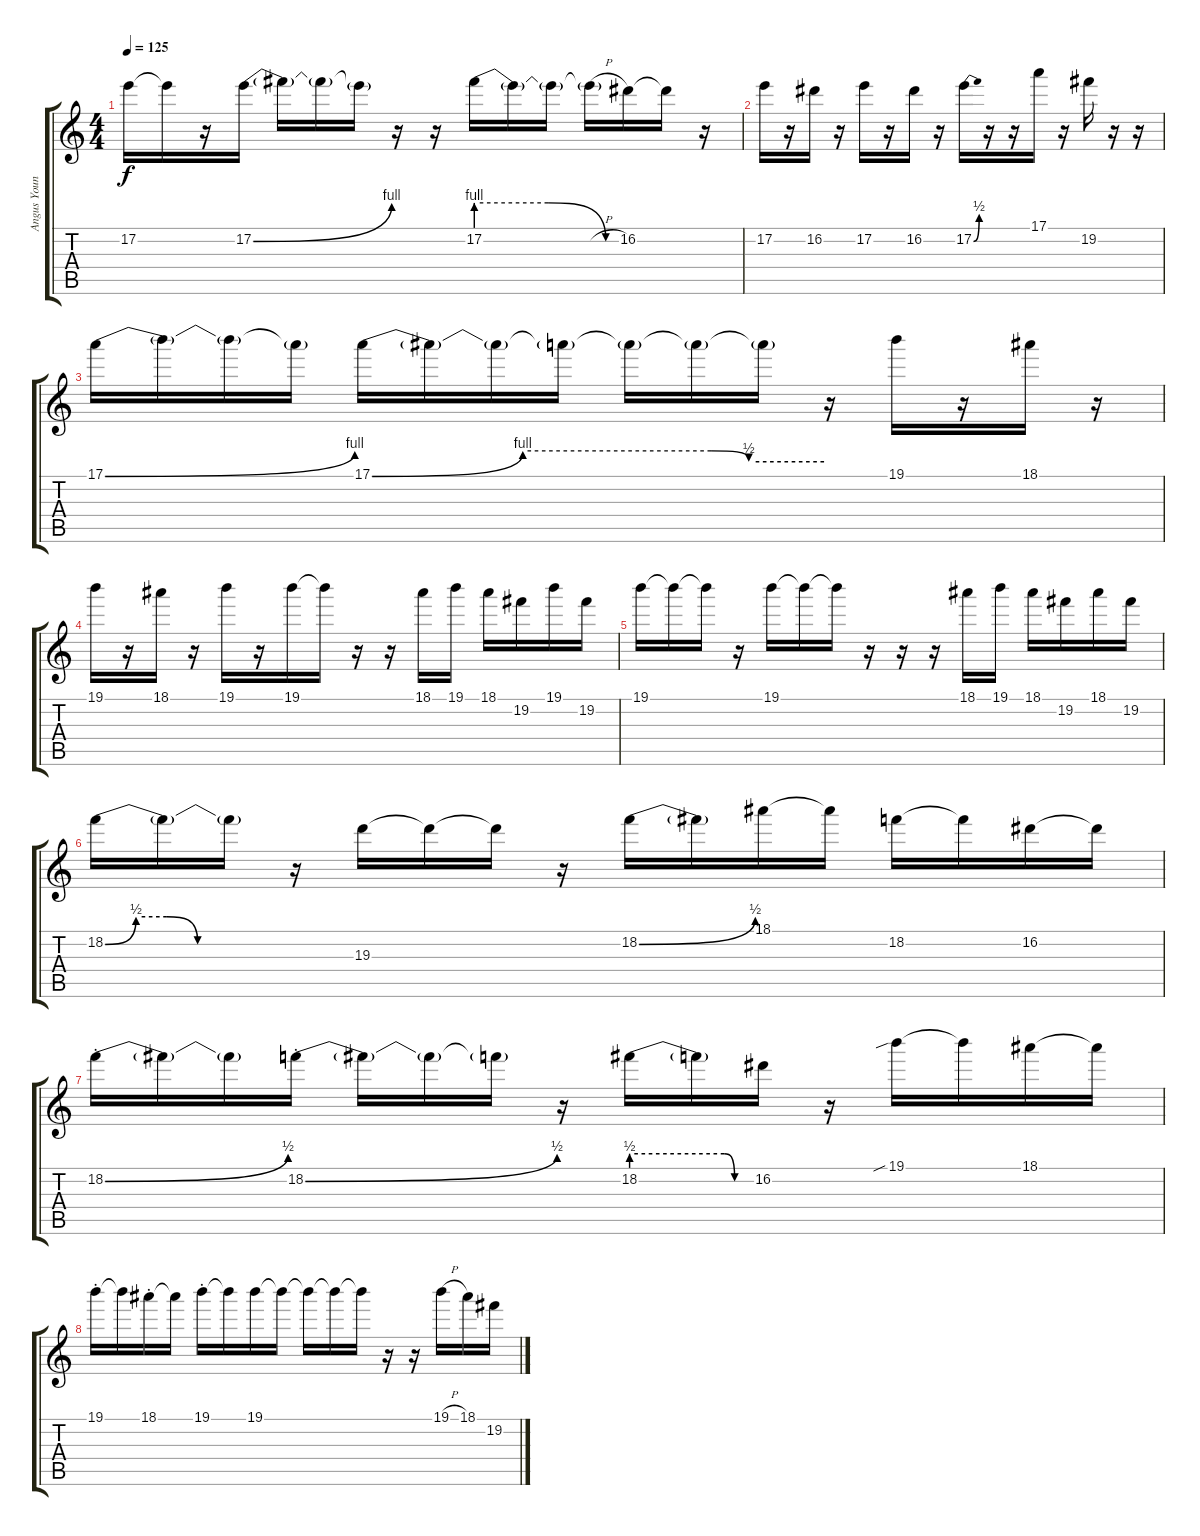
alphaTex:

\track ("Angus Young" "Angus Youn") {instrument distortionguitar}
\staff {score tabs}
\tuning (E4 B3 G3 D3 A2 E2) {hide}
\ts (4 4)
\tempo 125
\clef g2
\ks c
17.2{t}.16{dy f} 17.2{t}.16 r.16 17.2{be (bend 0 0 60 4)}.16 17.2{t}.16 17.2{t}.16 17.2{t}.16 r.16 r.16 17.2{be (custom 0 4 30 4 54 0 60 0)}.16 17.2{t}.16 17.2{t}.16 17.2{h t}.16 16.2.16 16.2{t}.16 r.16 |
17.2.16 r.16 16.2.16 r.16 17.2.16 r.16 16.2.16 r.16 17.2{be (bend 0 0 60 2)}.16 r.16 r.16 17.1.16 r.16 19.2.16 r.16 r.16 |
17.1{be (bend 0 0 60 4)}.16 17.1{t}.16 17.1{t}.16 17.1{t}.16 17.1{be (custom 0 0 20 4 45 4 50 2 60 2)}.16 17.1{t}.16 17.1{t}.16 17.1{t}.16 17.1{t}.16 17.1{t}.16 17.1{t}.16 r.16 19.1.16 r.16 18.1.16 r.16 |
19.1.16 r.16 18.1.16 r.16 19.1.16 r.16 19.1.16 19.1{t}.16 r.16 r.16 18.1.16 19.1.16 18.1.16 19.2.16 19.1.16 19.2.16 |
19.1.16 19.1{t}.16 19.1{t}.16 r.16 19.1.16 19.1{t}.16 19.1{t}.16 r.16 r.16 r.16 18.1.16 19.1.16 18.1.16 19.2.16 18.1.16 19.2.16 |
18.2{be (custom 0 0 10 2 20 2 30 0 60 0)}.16 18.2{t}.16 18.2{t}.16 r.16 19.3.16 19.3{t}.16 19.3{t}.16 r.16 18.2{be (bend 0 0 60 2)}.16 18.2{t}.16 18.1.16 18.1{t}.16 18.2.16 18.2{t}.16 16.2.16 16.2{t}.16 |
18.2{be (bend 0 0 60 2) st}.16 18.2{t}.16 18.2{t}.16 18.2{be (bend 0 0 60 2) st}.16 18.2{t}.16 18.2{t}.16 18.2{t}.16 r.16 18.2{be (custom 0 2 45 2 50 0 60 0)}.16 18.2{t}.16 16.2.16 r.16 19.1{sib}.16 19.1{t}.16 18.1.16 18.1{t}.16 |
19.1{st}.16 19.1{t}.16 18.1{st}.16 18.1{t}.16 19.1{st}.16 19.1{t}.16 19.1.16 19.1{t}.16 19.1{t}.16 19.1{t}.16 19.1{t}.16 r.16 r.16 19.1{h}.16 18.1.16 19.2.16
